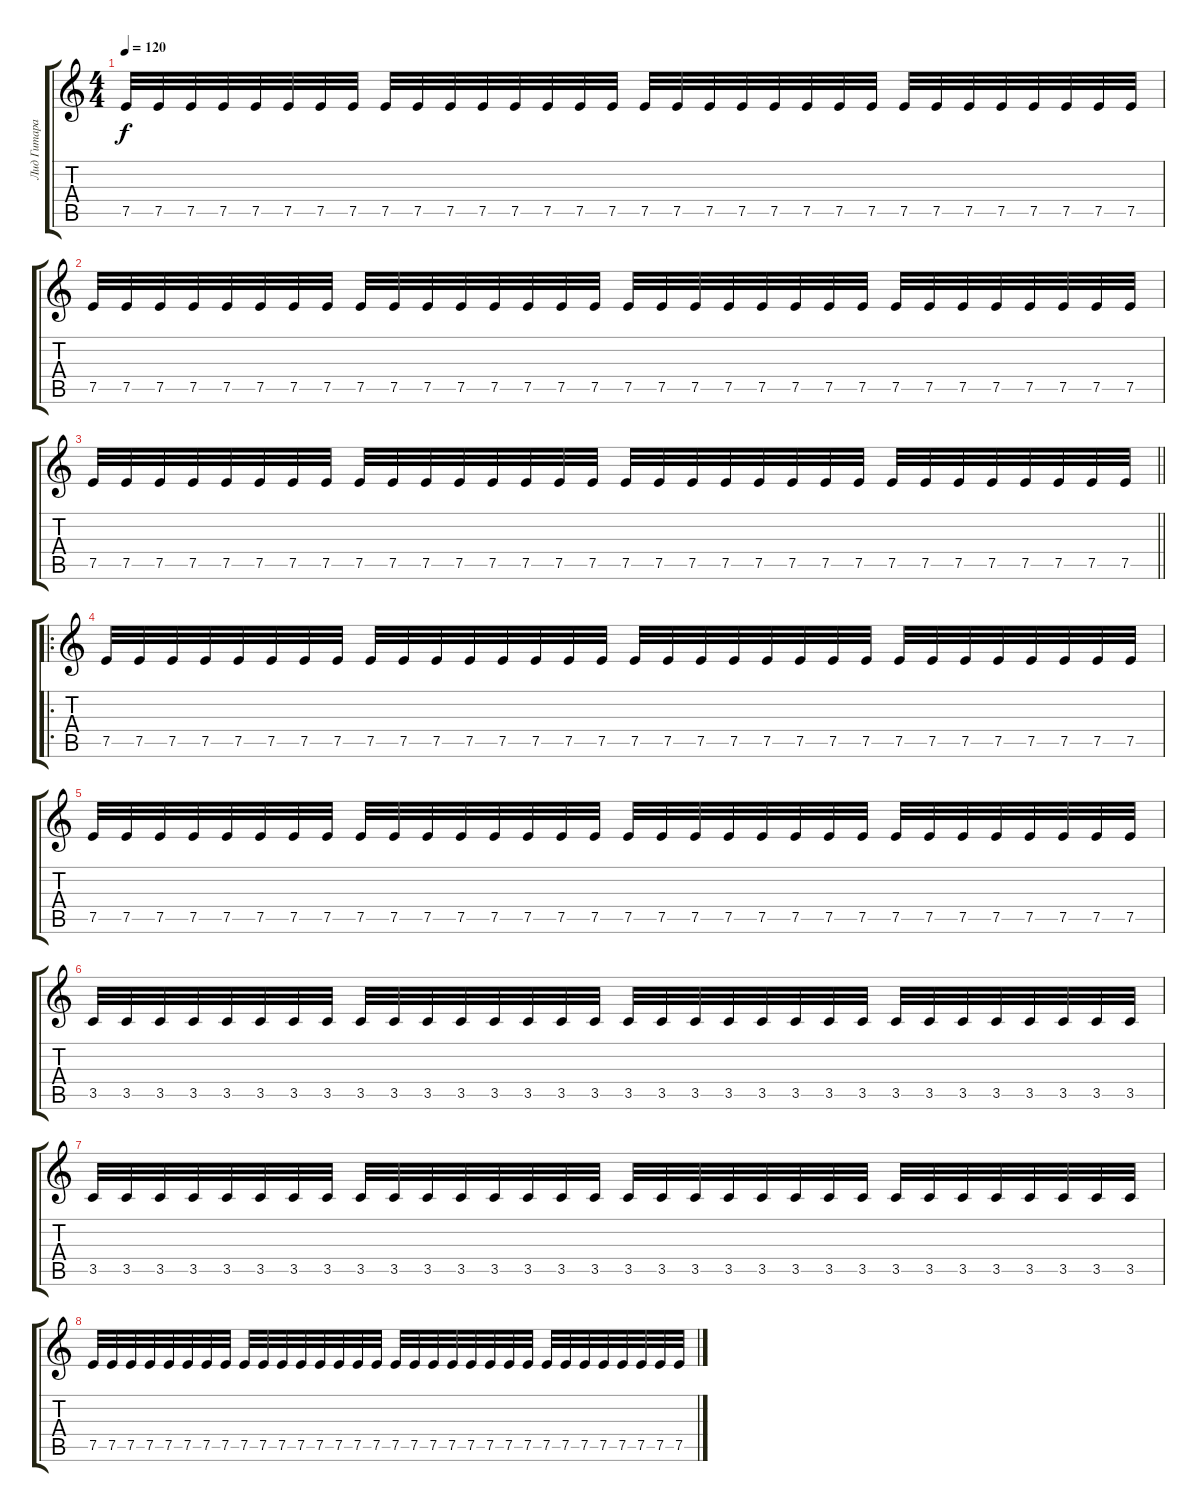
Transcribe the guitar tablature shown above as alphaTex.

\track ("Лид Гитара" "Лид Гитара") {instrument overdrivenguitar}
\staff {score tabs}
\tuning (E4 B3 G3 D3 A2 E2) {hide}
\ts (4 4)
\tempo 120
\clef g2
\ks c
7.5.32{dy f} 7.5.32 7.5.32 7.5.32 7.5.32 7.5.32 7.5.32 7.5.32 7.5.32 7.5.32 7.5.32 7.5.32 7.5.32 7.5.32 7.5.32 7.5.32 7.5.32 7.5.32 7.5.32 7.5.32 7.5.32 7.5.32 7.5.32 7.5.32 7.5.32 7.5.32 7.5.32 7.5.32 7.5.32 7.5.32 7.5.32 7.5.32 |
7.5.32 7.5.32 7.5.32 7.5.32 7.5.32 7.5.32 7.5.32 7.5.32 7.5.32 7.5.32 7.5.32 7.5.32 7.5.32 7.5.32 7.5.32 7.5.32 7.5.32 7.5.32 7.5.32 7.5.32 7.5.32 7.5.32 7.5.32 7.5.32 7.5.32 7.5.32 7.5.32 7.5.32 7.5.32 7.5.32 7.5.32 7.5.32 |
\barLineRight lightlight
7.5.32 7.5.32 7.5.32 7.5.32 7.5.32 7.5.32 7.5.32 7.5.32 7.5.32 7.5.32 7.5.32 7.5.32 7.5.32 7.5.32 7.5.32 7.5.32 7.5.32 7.5.32 7.5.32 7.5.32 7.5.32 7.5.32 7.5.32 7.5.32 7.5.32 7.5.32 7.5.32 7.5.32 7.5.32 7.5.32 7.5.32 7.5.32 |
\ro
\section ("" "")
7.5.32 7.5.32 7.5.32 7.5.32 7.5.32 7.5.32 7.5.32 7.5.32 7.5.32 7.5.32 7.5.32 7.5.32 7.5.32 7.5.32 7.5.32 7.5.32 7.5.32 7.5.32 7.5.32 7.5.32 7.5.32 7.5.32 7.5.32 7.5.32 7.5.32 7.5.32 7.5.32 7.5.32 7.5.32 7.5.32 7.5.32 7.5.32 |
7.5.32 7.5.32 7.5.32 7.5.32 7.5.32 7.5.32 7.5.32 7.5.32 7.5.32 7.5.32 7.5.32 7.5.32 7.5.32 7.5.32 7.5.32 7.5.32 7.5.32 7.5.32 7.5.32 7.5.32 7.5.32 7.5.32 7.5.32 7.5.32 7.5.32 7.5.32 7.5.32 7.5.32 7.5.32 7.5.32 7.5.32 7.5.32 |
3.5.32 3.5.32 3.5.32 3.5.32 3.5.32 3.5.32 3.5.32 3.5.32 3.5.32 3.5.32 3.5.32 3.5.32 3.5.32 3.5.32 3.5.32 3.5.32 3.5.32 3.5.32 3.5.32 3.5.32 3.5.32 3.5.32 3.5.32 3.5.32 3.5.32 3.5.32 3.5.32 3.5.32 3.5.32 3.5.32 3.5.32 3.5.32 |
3.5.32 3.5.32 3.5.32 3.5.32 3.5.32 3.5.32 3.5.32 3.5.32 3.5.32 3.5.32 3.5.32 3.5.32 3.5.32 3.5.32 3.5.32 3.5.32 3.5.32 3.5.32 3.5.32 3.5.32 3.5.32 3.5.32 3.5.32 3.5.32 3.5.32 3.5.32 3.5.32 3.5.32 3.5.32 3.5.32 3.5.32 3.5.32 |
7.5.32 7.5.32 7.5.32 7.5.32 7.5.32 7.5.32 7.5.32 7.5.32 7.5.32 7.5.32 7.5.32 7.5.32 7.5.32 7.5.32 7.5.32 7.5.32 7.5.32 7.5.32 7.5.32 7.5.32 7.5.32 7.5.32 7.5.32 7.5.32 7.5.32 7.5.32 7.5.32 7.5.32 7.5.32 7.5.32 7.5.32 7.5.32
